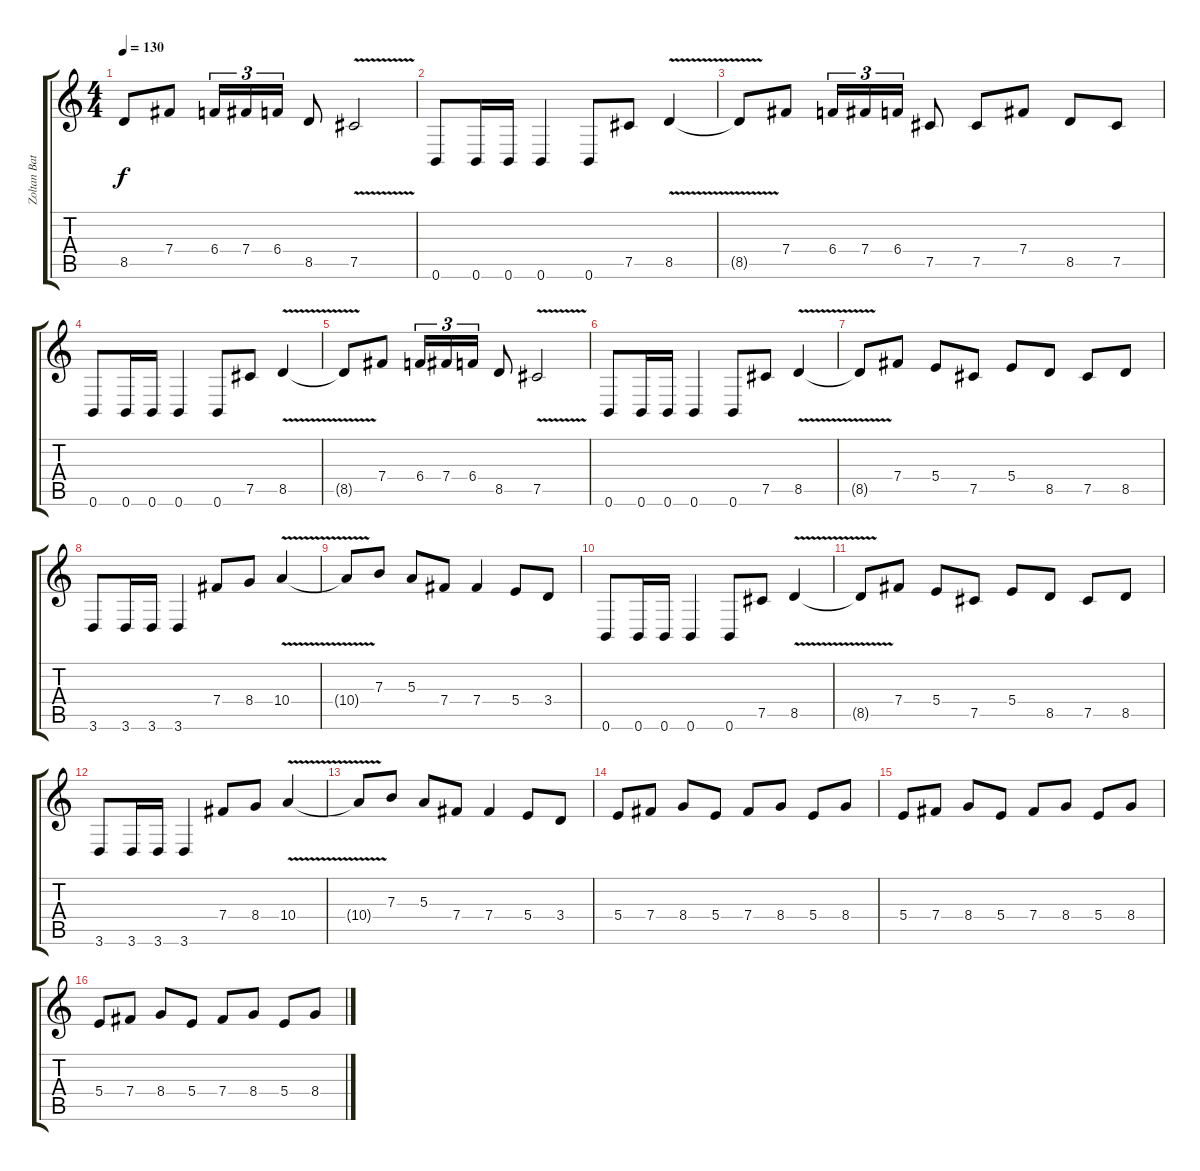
\track ("Zoltan Bathory" "Zoltan Bat") {instrument distortionguitar}
\staff {score tabs}
\tuning (Db4 Ab3 E3 B2 Gb2 B1) {hide}
\ts (4 4)
\tempo 130
\clef g2
\ks c
8.5{t}.8{dy f} 7.4.8 6.4.16{tu (3 2)} 7.4.16{tu (3 2)} 6.4.16{tu (3 2)} 8.5.8 7.5{v}.2 |
0.6.8 0.6.16 0.6.16 0.6.4 0.6.8 7.5.8 8.5{v}.4 |
8.5{t}.8 7.4.8 6.4.16{tu (3 2)} 7.4.16{tu (3 2)} 6.4.16{tu (3 2)} 7.5.8 7.5.8 7.4.8 8.5.8 7.5.8 |
0.6.8 0.6.16 0.6.16 0.6.4 0.6.8 7.5.8 8.5{v}.4 |
8.5{t}.8 7.4.8 6.4.16{tu (3 2)} 7.4.16{tu (3 2)} 6.4.16{tu (3 2)} 8.5.8 7.5{v}.2 |
0.6.8 0.6.16 0.6.16 0.6.4 0.6.8 7.5.8 8.5{v}.4 |
8.5{t}.8 7.4.8 5.4.8 7.5.8 5.4.8 8.5.8 7.5.8 8.5.8 |
3.6.8 3.6.16 3.6.16 3.6.4 7.4.8 8.4.8 10.4{v}.4 |
10.4{t}.8 7.3.8 5.3.8 7.4.8 7.4.4 5.4.8 3.4.8 |
0.6.8 0.6.16 0.6.16 0.6.4 0.6.8 7.5.8 8.5{v}.4 |
8.5{t}.8 7.4.8 5.4.8 7.5.8 5.4.8 8.5.8 7.5.8 8.5.8 |
3.6.8 3.6.16 3.6.16 3.6.4 7.4.8 8.4.8 10.4{v}.4 |
10.4{t}.8 7.3.8 5.3.8 7.4.8 7.4.4 5.4.8 3.4.8 |
5.4.8 7.4.8 8.4.8 5.4.8 7.4.8 8.4.8 5.4.8 8.4.8 |
5.4.8 7.4.8 8.4.8 5.4.8 7.4.8 8.4.8 5.4.8 8.4.8 |
5.4.8 7.4.8 8.4.8 5.4.8 7.4.8 8.4.8 5.4.8 8.4.8
